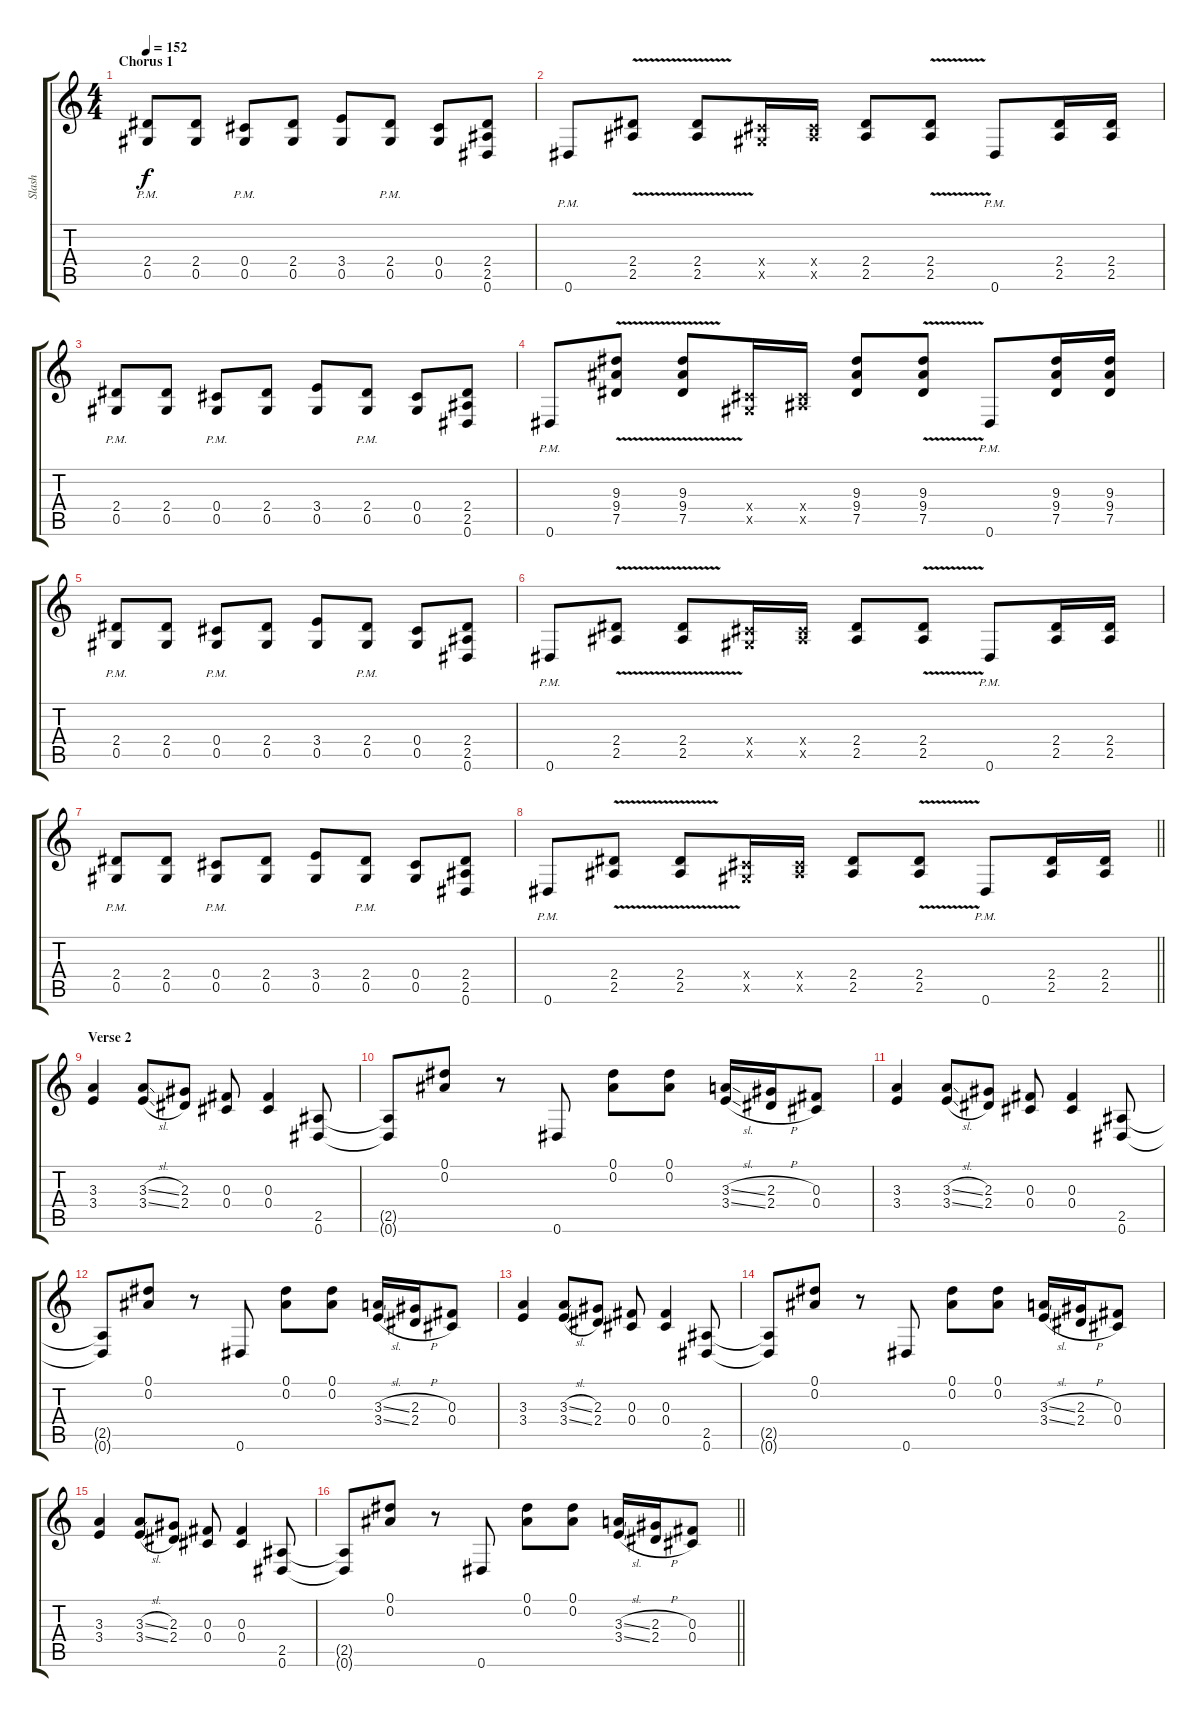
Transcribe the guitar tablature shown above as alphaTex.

\track ("Slash" "Slash") {instrument distortionguitar}
\staff {score tabs}
\tuning (Eb4 Bb3 Gb3 Db3 Ab2 Eb2) {hide}
\ts (4 4)
\section ("" "Chorus 1")
\tempo 152
\clef g2
\ks c
(2.4{pm} 0.5{pm}).8{dy f} (2.4 0.5).8 (0.4{pm} 0.5).8 (2.4 0.5).8 (3.4 0.5).8 (2.4 0.5{pm}).8 (0.4 0.5).8 (2.4 2.5 0.6).8 |
0.6{pm}.8 (2.4 2.5{v}).8 (2.4 2.5{v}).8 (0.4{x} 0.5{x}).16 (0.4{x} 2.5{x}).16 (2.4 2.5).8 (2.4{v} 2.5{v}).8 0.6{pm}.8 (2.4 2.5).16 (2.4 2.5).16 |
(2.4{pm} 0.5{pm}).8 (2.4 0.5).8 (0.4{pm} 0.5).8 (2.4 0.5).8 (3.4 0.5).8 (2.4 0.5{pm}).8 (0.4 0.5).8 (2.4 2.5 0.6).8 |
0.6{pm}.8 (9.3 9.4 7.5{v}).8 (9.3 9.4 7.5{v}).8 (0.4{x} 0.5{x}).16 (0.4{x} 2.5{x}).16 (9.3 9.4 7.5).8 (9.3 9.4{v} 7.5{v}).8 0.6{pm}.8 (9.3 9.4 7.5).16 (9.3 9.4 7.5).16 |
(2.4{pm} 0.5{pm}).8 (2.4 0.5).8 (0.4{pm} 0.5).8 (2.4 0.5).8 (3.4 0.5).8 (2.4 0.5{pm}).8 (0.4 0.5).8 (2.4 2.5 0.6).8 |
0.6{pm}.8 (2.4 2.5{v}).8 (2.4 2.5{v}).8 (0.4{x} 0.5{x}).16 (0.4{x} 2.5{x}).16 (2.4 2.5).8 (2.4{v} 2.5{v}).8 0.6{pm}.8 (2.4 2.5).16 (2.4 2.5).16 |
(2.4{pm} 0.5{pm}).8 (2.4 0.5).8 (0.4{pm} 0.5).8 (2.4 0.5).8 (3.4 0.5).8 (2.4 0.5{pm}).8 (0.4 0.5).8 (2.4 2.5 0.6).8 |
\barLineRight lightlight
0.6{pm}.8 (2.4 2.5{v}).8 (2.4 2.5{v}).8 (0.4{x} 0.5{x}).16 (0.4{x} 2.5{x}).16 (2.4 2.5).8 (2.4{v} 2.5{v}).8 0.6{pm}.8 (2.4 2.5).16 (2.4 2.5).16 |
\section ("" "Verse 2")
(3.3 3.4).4 (3.3{sl} 3.4{sl}).8 (2.3 2.4).8 (0.3 0.4).8 (0.3 0.4).4 (2.5 0.6).8 |
(2.5{t} 0.6{t}).8 (0.1 0.2).8 r.8 0.6.8 (0.1 0.2).8 (0.1 0.2).8 (3.3{sl} 3.4{sl}).16 (2.3{h} 2.4{h}).16 (0.3 0.4).8 |
(3.3 3.4).4 (3.3{sl} 3.4{sl}).8 (2.3 2.4).8 (0.3 0.4).8 (0.3 0.4).4 (2.5 0.6).8 |
(2.5{t} 0.6{t}).8 (0.1 0.2).8 r.8 0.6.8 (0.1 0.2).8 (0.1 0.2).8 (3.3{sl} 3.4{sl}).16 (2.3{h} 2.4{h}).16 (0.3 0.4).8 |
(3.3 3.4).4 (3.3{sl} 3.4{sl}).8 (2.3 2.4).8 (0.3 0.4).8 (0.3 0.4).4 (2.5 0.6).8 |
(2.5{t} 0.6{t}).8 (0.1 0.2).8 r.8 0.6.8 (0.1 0.2).8 (0.1 0.2).8 (3.3{sl} 3.4{sl}).16 (2.3{h} 2.4{h}).16 (0.3 0.4).8 |
(3.3 3.4).4 (3.3{sl} 3.4{sl}).8 (2.3 2.4).8 (0.3 0.4).8 (0.3 0.4).4 (2.5 0.6).8 |
\barLineRight lightlight
(2.5{t} 0.6{t}).8 (0.1 0.2).8 r.8 0.6.8 (0.1 0.2).8 (0.1 0.2).8 (3.3{sl} 3.4{sl}).16 (2.3{h} 2.4{h}).16 (0.3 0.4).8
